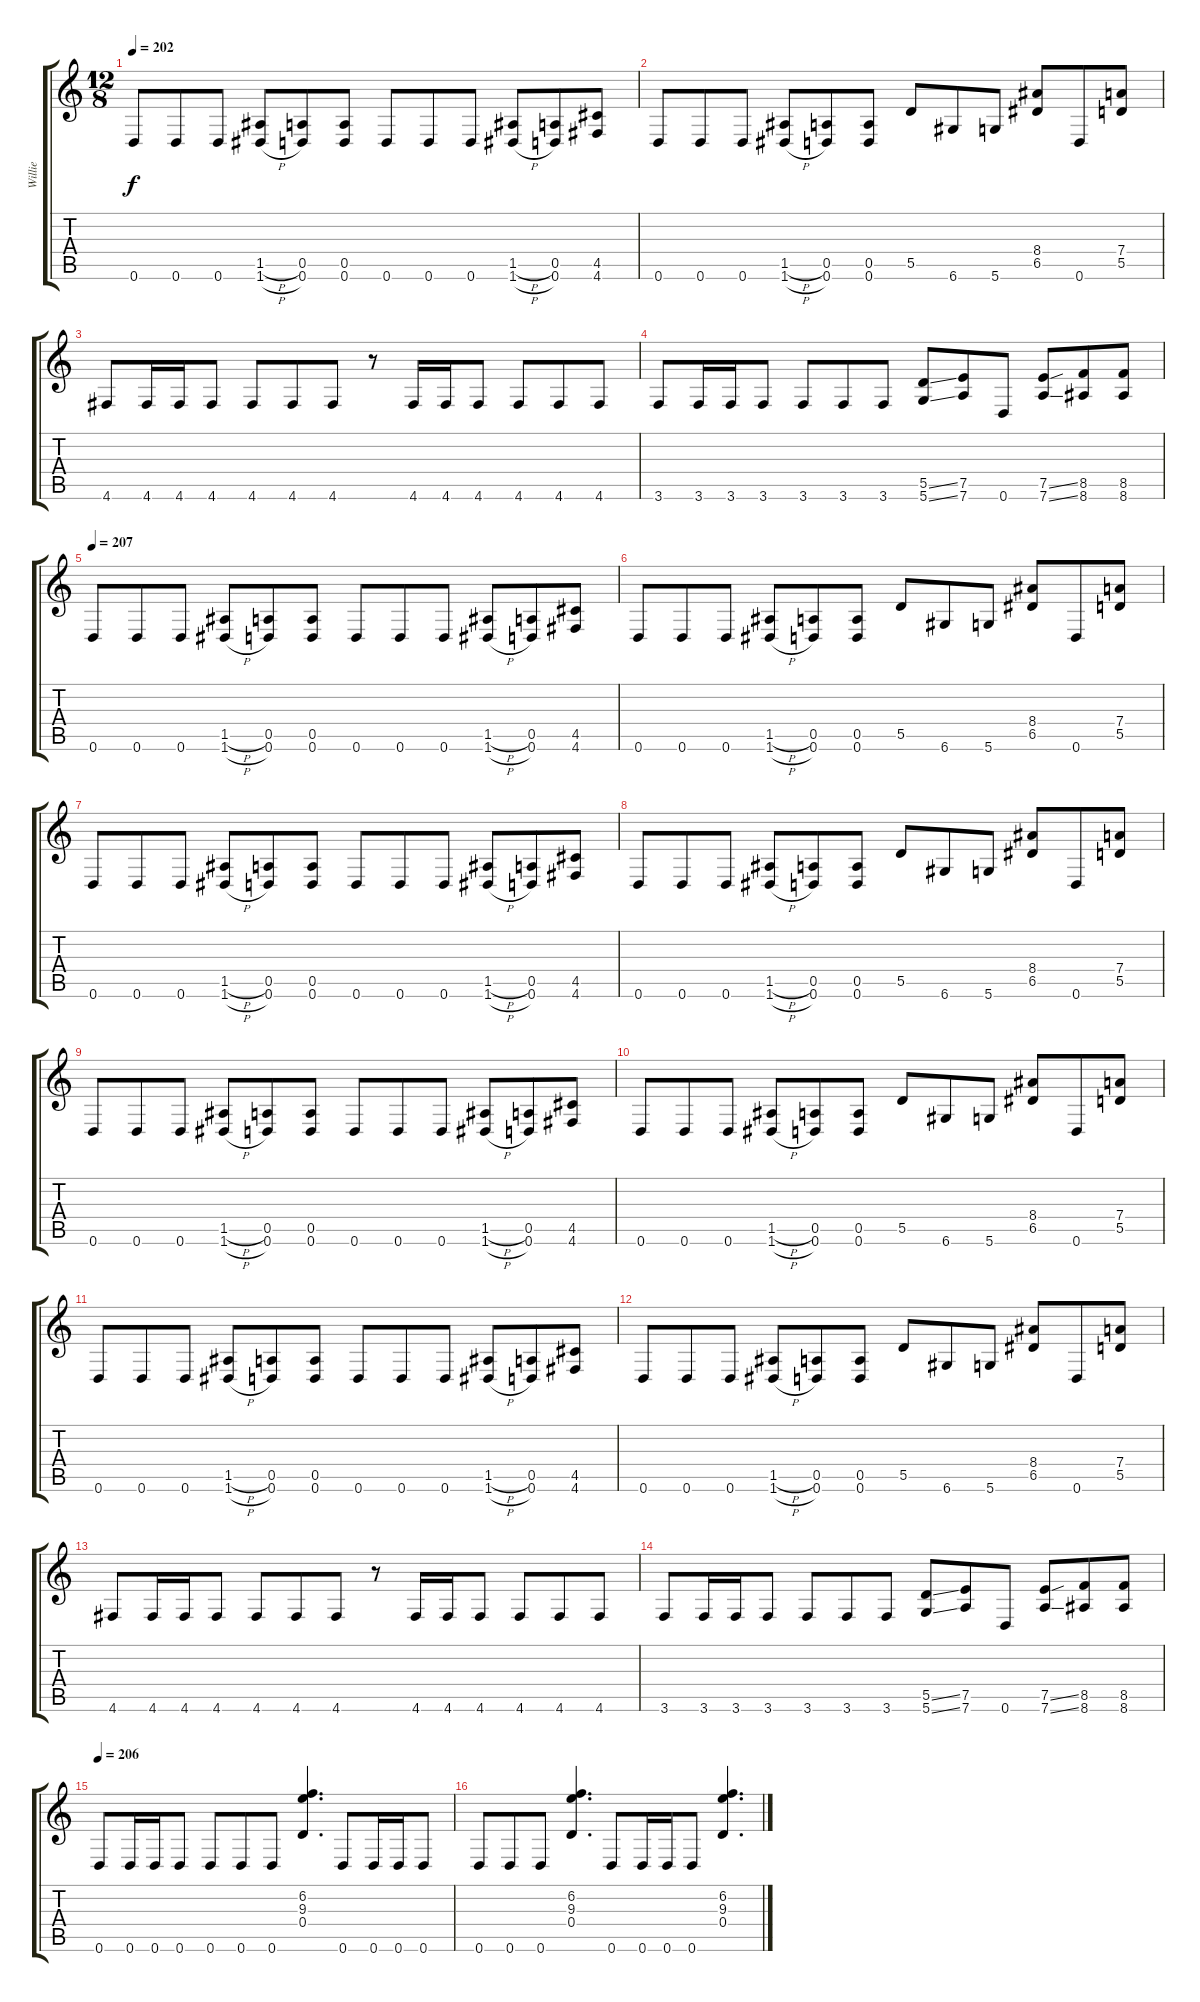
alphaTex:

\track ("Willie" "Willie") {instrument distortionguitar}
\staff {score tabs}
\tuning (E4 B3 G3 D3 A2 D2) {hide}
\ts (12 8)
\tempo 202
\clef g2
\ks c
0.6.8{dy f} 0.6.8 0.6.8 (1.5{h} 1.6{h}).8 (0.5 0.6).8 (0.5 0.6).8 0.6.8 0.6.8 0.6.8 (1.5{h} 1.6{h}).8 (0.5 0.6).8 (4.5 4.6).8 |
0.6.8 0.6.8 0.6.8 (1.5{h} 1.6{h}).8 (0.5 0.6).8 (0.5 0.6).8 5.5.8 6.6.8 5.6.8 (8.4 6.5).8 0.6.8 (7.4 5.5).8 |
4.6.8 4.6.16 4.6.16 4.6.8 4.6.8 4.6.8 4.6.8 r.8 4.6.16 4.6.16 4.6.8 4.6.8 4.6.8 4.6.8 |
3.6.8 3.6.16 3.6.16 3.6.8 3.6.8 3.6.8 3.6.8 (5.5{ss} 5.6{ss}).8 (7.5 7.6).8 0.6.8 (7.5{ss} 7.6{ss}).8 (8.5 8.6).8 (8.5 8.6).8 |
\tempo 207
0.6.8 0.6.8 0.6.8 (1.5{h} 1.6{h}).8 (0.5 0.6).8 (0.5 0.6).8 0.6.8 0.6.8 0.6.8 (1.5{h} 1.6{h}).8 (0.5 0.6).8 (4.5 4.6).8 |
0.6.8 0.6.8 0.6.8 (1.5{h} 1.6{h}).8 (0.5 0.6).8 (0.5 0.6).8 5.5.8 6.6.8 5.6.8 (8.4 6.5).8 0.6.8 (7.4 5.5).8 |
0.6.8 0.6.8 0.6.8 (1.5{h} 1.6{h}).8 (0.5 0.6).8 (0.5 0.6).8 0.6.8 0.6.8 0.6.8 (1.5{h} 1.6{h}).8 (0.5 0.6).8 (4.5 4.6).8 |
0.6.8 0.6.8 0.6.8 (1.5{h} 1.6{h}).8 (0.5 0.6).8 (0.5 0.6).8 5.5.8 6.6.8 5.6.8 (8.4 6.5).8 0.6.8 (7.4 5.5).8 |
0.6.8 0.6.8 0.6.8 (1.5{h} 1.6{h}).8 (0.5 0.6).8 (0.5 0.6).8 0.6.8 0.6.8 0.6.8 (1.5{h} 1.6{h}).8 (0.5 0.6).8 (4.5 4.6).8 |
0.6.8 0.6.8 0.6.8 (1.5{h} 1.6{h}).8 (0.5 0.6).8 (0.5 0.6).8 5.5.8 6.6.8 5.6.8 (8.4 6.5).8 0.6.8 (7.4 5.5).8 |
0.6.8 0.6.8 0.6.8 (1.5{h} 1.6{h}).8 (0.5 0.6).8 (0.5 0.6).8 0.6.8 0.6.8 0.6.8 (1.5{h} 1.6{h}).8 (0.5 0.6).8 (4.5 4.6).8 |
0.6.8 0.6.8 0.6.8 (1.5{h} 1.6{h}).8 (0.5 0.6).8 (0.5 0.6).8 5.5.8 6.6.8 5.6.8 (8.4 6.5).8 0.6.8 (7.4 5.5).8 |
4.6.8 4.6.16 4.6.16 4.6.8 4.6.8 4.6.8 4.6.8 r.8 4.6.16 4.6.16 4.6.8 4.6.8 4.6.8 4.6.8 |
3.6.8 3.6.16 3.6.16 3.6.8 3.6.8 3.6.8 3.6.8 (5.5{ss} 5.6{ss}).8 (7.5 7.6).8 0.6.8 (7.5{ss} 7.6{ss}).8 (8.5 8.6).8 (8.5 8.6).8 |
\tempo 206
0.6.8 0.6.16 0.6.16 0.6.8 0.6.8 0.6.8 0.6.8 (6.2 9.3 0.4).4{d} 0.6.8 0.6.16 0.6.16 0.6.8 |
0.6.8 0.6.8 0.6.8 (6.2 9.3 0.4).4{d} 0.6.8 0.6.16 0.6.16 0.6.8 (6.2 9.3 0.4).4{d}
